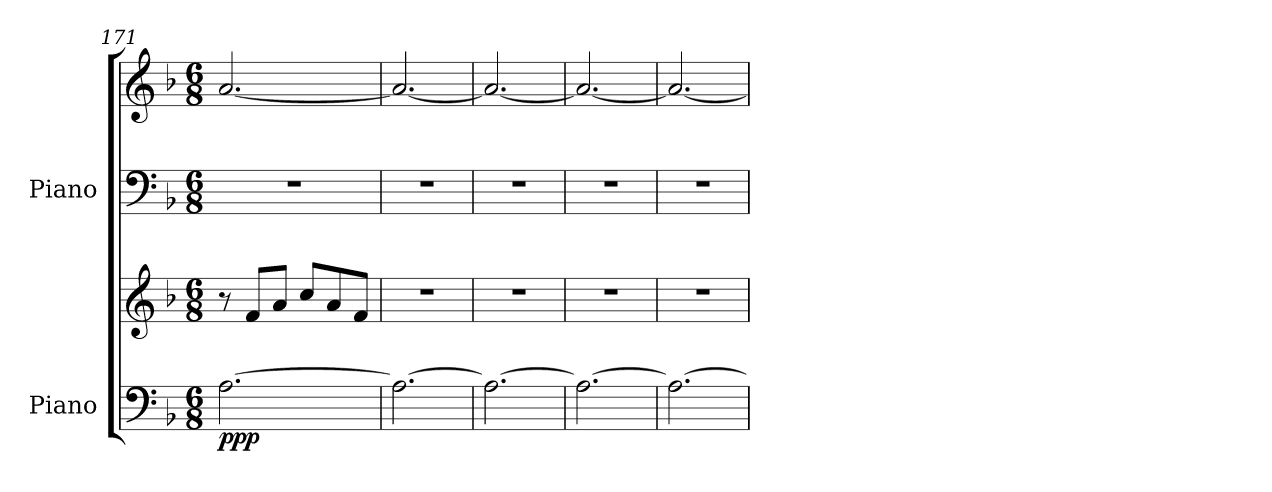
**kern	**kern	**dynam	**kern	**kern
*part2	*part2	*part2	*part1	*part1
*staff4	*staff3	*staff3/4	*staff2	*staff1
*I"Piano	*	*	*I"Piano	*
*I'Pno.	*	*	*I'Pno.	*
*clefF4	*clefG2	*	*clefF4	*clefG2
*k[b-]	*k[b-]	*	*k[b-]	*k[b-]
*M6/8	*M6/8	*	*M6/8	*M6/8
=171	=171	=171	=171	=171
!	!	!LO:DY:b=2	!	!
[2.A\	8r	ppp	2.r	[2.a/
.	8f/L	.	.	.
.	8a/J	.	.	.
.	8cc/L	.	.	.
.	8a/	.	.	.
.	8f/J	.	.	.
!!LO:LB:g=z
=172	=172	=172	=172	=172
2.A\_	2.r	.	2.r	2.a/_
=173	=173	=173	=173	=173
2.A\_	2.r	.	2.r	2.a/_
=174	=174	=174	=174	=174
2.A\_	2.r	.	2.r	2.a/_
=175	=175	=175	=175	=175
2.A\_	2.r	.	2.r	2.a/_
=	=	=	=	=
*-	*-	*-	*-	*-
